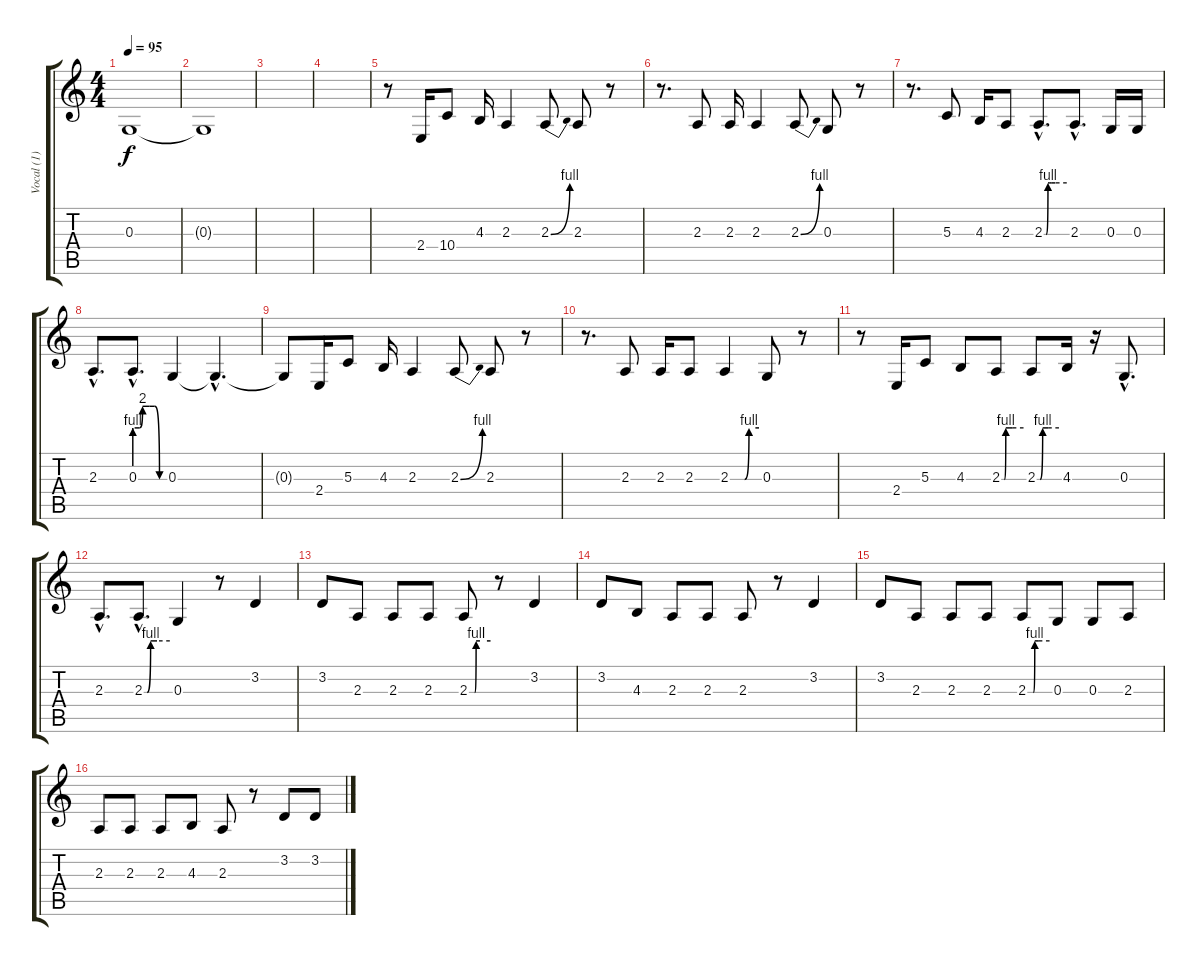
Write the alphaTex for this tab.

\track ("Vocal (1)" "Vocal (1)") {instrument viola}
\staff {score tabs}
\tuning (E4 B3 G3 D3 A2 E2) {hide}
\ts (4 4)
\tempo 95
\clef g2
\ks c
0.3{t}.1{dy f} |
0.3{t}.1 |
|
|
r.8{volume 16} 2.4.16 10.4.8 4.3.16 2.3.4 2.3{be (bend 0 0 60 4)}.8 2.3.8 r.8 |
r.8{d} 2.3.8 2.3.16 2.3.4 2.3{be (bend 0 0 60 4)}.8 0.3.8 r.8 |
r.8{d} 5.3.8 4.3.16 2.3.8 2.3{be (custom 0 0 5 0 10 4 15 4 20 4 30 4 60 4) hac}.8{d} 2.3{hac}.8{d} 0.3.16 0.3.16 |
2.3{hac}.8{d} 0.3{be (custom 0 4 10 4 16 8 30 8 40 8 50 0 60 0) hac}.8{d} 0.3.4{volume 8} 0.3{hac t}.4{d} |
0.3{t}.8 2.4.16{volume 16} 5.3.8 4.3.16 2.3.4 2.3{be (bend 0 0 60 4)}.8 2.3.8 r.8 |
r.8{d} 2.3.8 2.3.16 2.3.8 2.3{be (custom 0 0 30 0 39 4 60 4)}.4 0.3.8 r.8 |
r.8 2.4.16 5.3.8 4.3.8 2.3{be (custom 0 0 7 0 11 4 20 4 30 4 60 4)}.8 2.3{be (custom 0 0 8 0 15 4 30 4 60 4)}.8 4.3.16 r.16 0.3{hac}.8{d} |
2.3{hac}.8{d} 2.3{be (custom 0 0 7 0 15 4 30 4 60 4) hac}.8{d} 0.3.4 r.8 3.2.4 |
3.2.8 2.3.8 2.3.8 2.3.8 2.3{be (custom 0 0 10 0 15 0 19 4 30 4 60 4)}.8 r.8 3.2.4 |
3.2.8 4.3.8 2.3.8 2.3.8 2.3.8 r.8 3.2.4 |
3.2.8 2.3.8 2.3.8 2.3.8 2.3{be (custom 0 0 10 0 15 0 19 4 30 4 60 4)}.8 0.3.8 0.3.8 2.3.8 |
2.3.8 2.3.8 2.3.8 4.3.8 2.3.8 r.8 3.2.8 3.2.8
